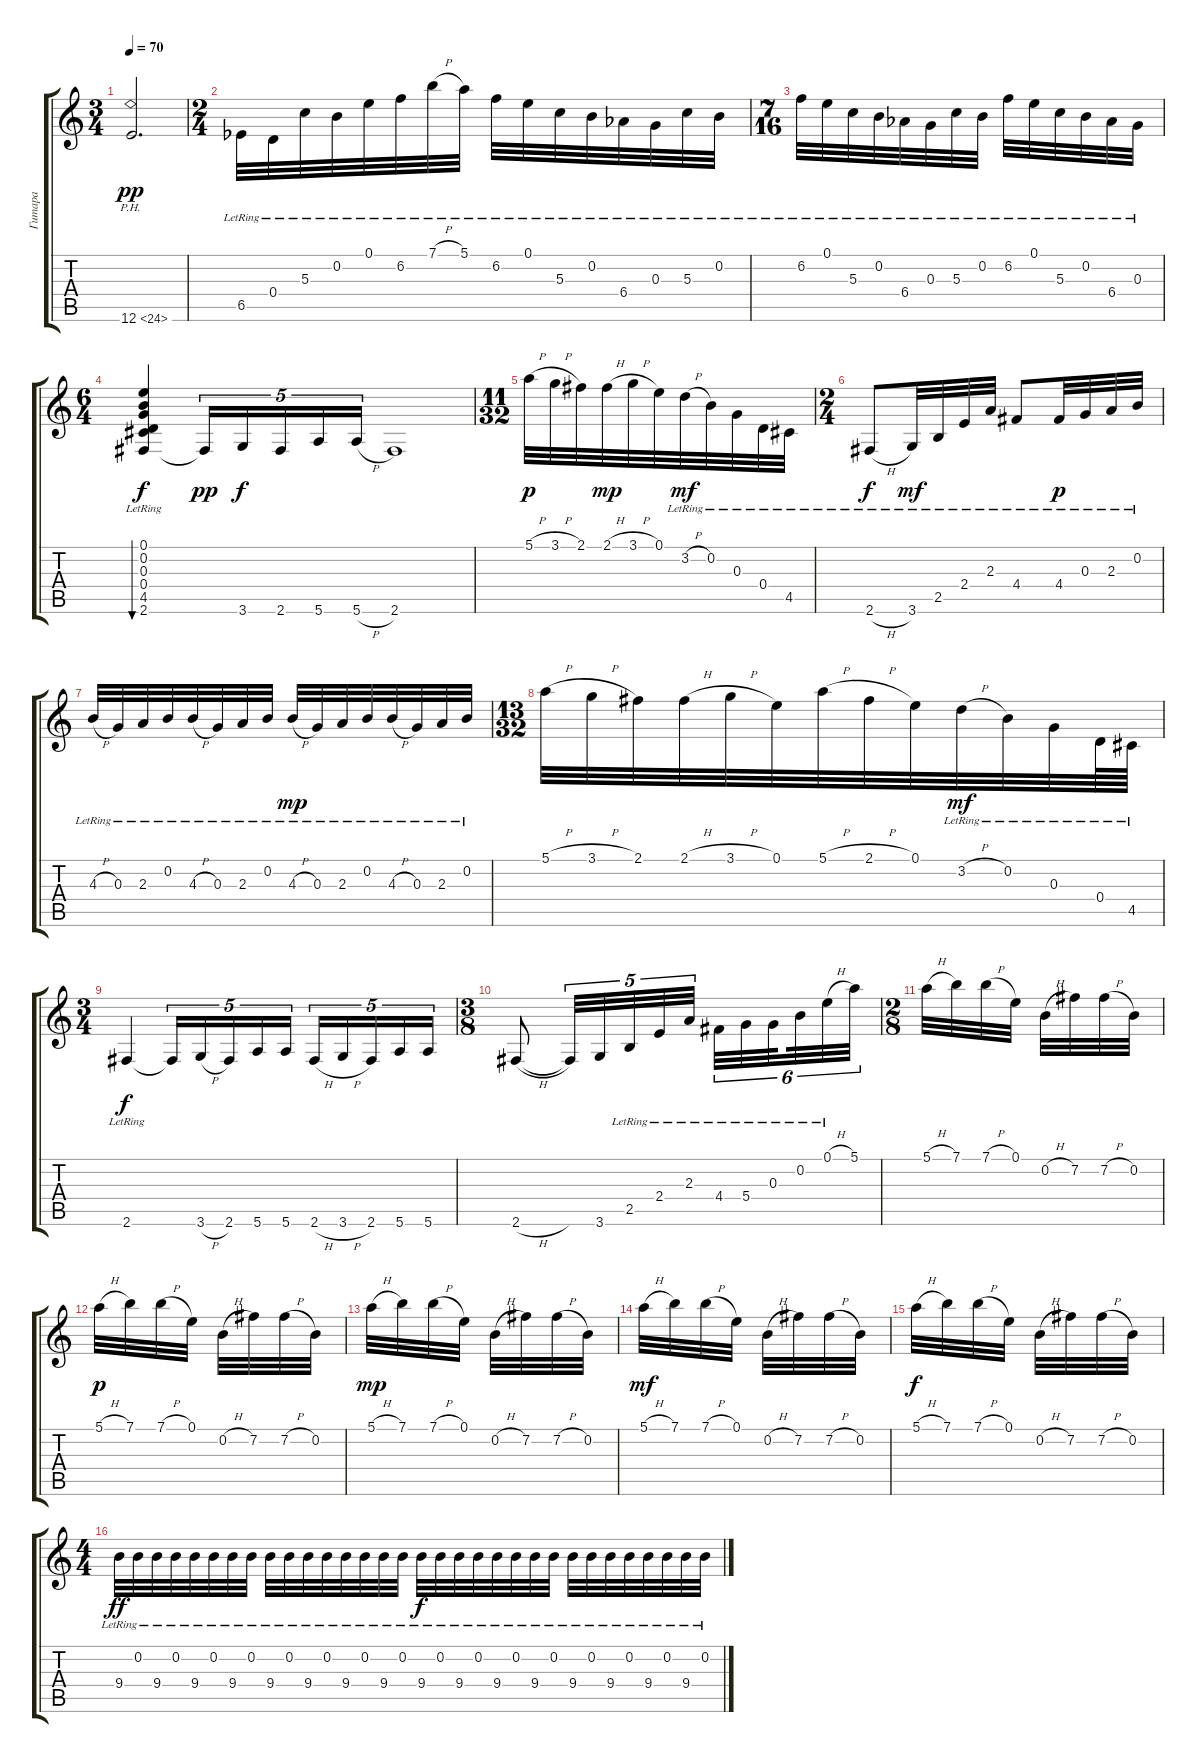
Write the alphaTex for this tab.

\track ("Гитара" "Гитара") {instrument acousticguitarnylon}
\staff {score tabs}
\tuning (E4 B3 G3 D3 A2 E2) {hide}
\ts (3 4)
\tempo 70
\clef g2
\ks c
12.6{ph 12}.2{d dy pp} |
\ts (2 4)
6.5{lr acc b}.32 0.4{lr}.32 5.3{lr}.32 0.2{lr}.32 0.1{lr}.32 6.2{lr}.32 7.1{h lr}.32 5.1{lr}.32 6.2{lr}.32 0.1{lr}.32 5.3{lr}.32 0.2{lr}.32 6.4{lr acc b}.32 0.3{lr}.32 5.3{lr}.32 0.2{lr}.32 |
\ts (7 16)
6.2{lr}.32 0.1{lr}.32{beam merge} 5.3{lr}.32 0.2{lr}.32{beam merge} 6.4{lr acc b}.32 0.3{lr}.32{beam merge} 5.3{lr}.32 0.2{lr}.32 6.2{lr}.32 0.1{lr}.32{beam merge} 5.3{lr}.32 0.2{lr}.32{beam merge} 6.4{lr acc b}.32 0.3{lr}.32 |
\ts (6 4)
(0.1{lr} 0.2{lr} 0.3{lr} 0.4{lr} 4.5{lr} 2.6{lr}).4{bu 240 dy f} 2.6{t}.16{tu (5 4) dy pp} 3.6.16{tu (5 4) dy f} 2.6.16{tu (5 4)} 5.6.16{tu (5 4)} 5.6{h}.16{tu (5 4)} 2.6.1 |
\ts (11 32)
5.1{h}.32{dy p beam merge} 3.1{h}.32{beam merge} 2.1.32{beam merge} 2.1{h}.32{dy mp beam merge} 3.1{h}.32{beam merge} 0.1.32{beam merge} 3.2{h lr}.32{dy mf beam merge} 0.2{lr}.32{beam merge} 0.3{lr}.32{beam merge} 0.4{lr}.32{beam merge} 4.5{lr}.32 |
\ts (2 4)
2.6{h lr}.8{dy f beam merge} 3.6{lr}.32{dy mf beam merge} 2.5{lr}.32 2.4{lr}.32 2.3{lr}.32 4.4{lr}.8{beam merge} 4.4{lr}.32{dy p} 0.3{lr}.32 2.3{lr}.32 0.2{lr}.32 |
4.3{h lr}.32 0.3{lr}.32 2.3{lr}.32 0.2{lr}.32 4.3{h lr}.32 0.3{lr}.32 2.3{lr}.32 0.2{lr}.32 4.3{h lr}.32{dy mp} 0.3{lr}.32 2.3{lr}.32 0.2{lr}.32 4.3{h lr}.32 0.3{lr}.32 2.3{lr}.32 0.2{lr}.32 |
\ts (13 32)
5.1{h}.32{beam merge} 3.1{h}.32{beam merge} 2.1.32{beam merge} 2.1{h}.32{beam merge} 3.1{h}.32{beam merge} 0.1.32{beam merge} 5.1{h}.32{beam merge} 2.1{h}.32{beam merge} 0.1.32{beam merge} 3.2{h lr}.32{dy mf beam merge} 0.2{lr}.32{beam merge} 0.3{lr}.32{beam merge} 0.4{lr}.64 4.5{lr}.64 |
\ts (3 4)
2.6{lr}.4{dy f} 2.6{t}.16{tu (5 4)} 3.6{h}.16{tu (5 4)} 2.6.16{tu (5 4)} 5.6.16{tu (5 4)} 5.6.16{tu (5 4)} 2.6{h}.16{tu (5 4)} 3.6{h}.16{tu (5 4)} 2.6.16{tu (5 4)} 5.6.16{tu (5 4)} 5.6.16{tu (5 4)} |
\ts (3 8)
2.6{h}.8 2.6{t}.32{tu (5 4)} 3.6.32{tu (5 4)} 2.5{lr}.32{tu (5 4)} 2.4{lr}.32{tu (5 4)} 2.3{lr}.32{tu (5 4)} 4.4{lr}.32{tu (6 4)} 5.4{lr}.32{tu (6 4)} 0.3{lr}.32{tu (6 4) beam splitsecondary} 0.2{lr}.32{tu (6 4)} 0.1{h lr}.32{tu (6 4)} 5.1.32{tu (6 4)} |
\ts (2 8)
5.1{h}.32 7.1.32 7.1{h}.32 0.1.32 0.2{h}.32 7.2.32 7.2{h}.32 0.2.32 |
5.1{h}.32{dy p} 7.1.32 7.1{h}.32 0.1.32 0.2{h}.32 7.2.32 7.2{h}.32 0.2.32 |
5.1{h}.32{dy mp} 7.1.32 7.1{h}.32 0.1.32 0.2{h}.32 7.2.32 7.2{h}.32 0.2.32 |
5.1{h}.32{dy mf} 7.1.32 7.1{h}.32 0.1.32 0.2{h}.32 7.2.32 7.2{h}.32 0.2.32 |
5.1{h}.32{dy f} 7.1.32 7.1{h}.32 0.1.32 0.2{h}.32 7.2.32 7.2{h}.32 0.2.32 |
\ts (4 4)
9.4{lr}.32{dy ff} 0.2{lr}.32 9.4{lr}.32 0.2{lr}.32 9.4{lr}.32 0.2{lr}.32 9.4{lr}.32 0.2{lr}.32 9.4{lr}.32 0.2{lr}.32 9.4{lr}.32 0.2{lr}.32 9.4{lr}.32 0.2{lr}.32 9.4{lr}.32 0.2{lr}.32 9.4{lr}.32{dy f} 0.2{lr}.32 9.4{lr}.32 0.2{lr}.32 9.4{lr}.32 0.2{lr}.32 9.4{lr}.32 0.2{lr}.32 9.4{lr}.32 0.2{lr}.32 9.4{lr}.32 0.2{lr}.32 9.4{lr}.32 0.2{lr}.32 9.4{lr}.32 0.2{lr}.32
